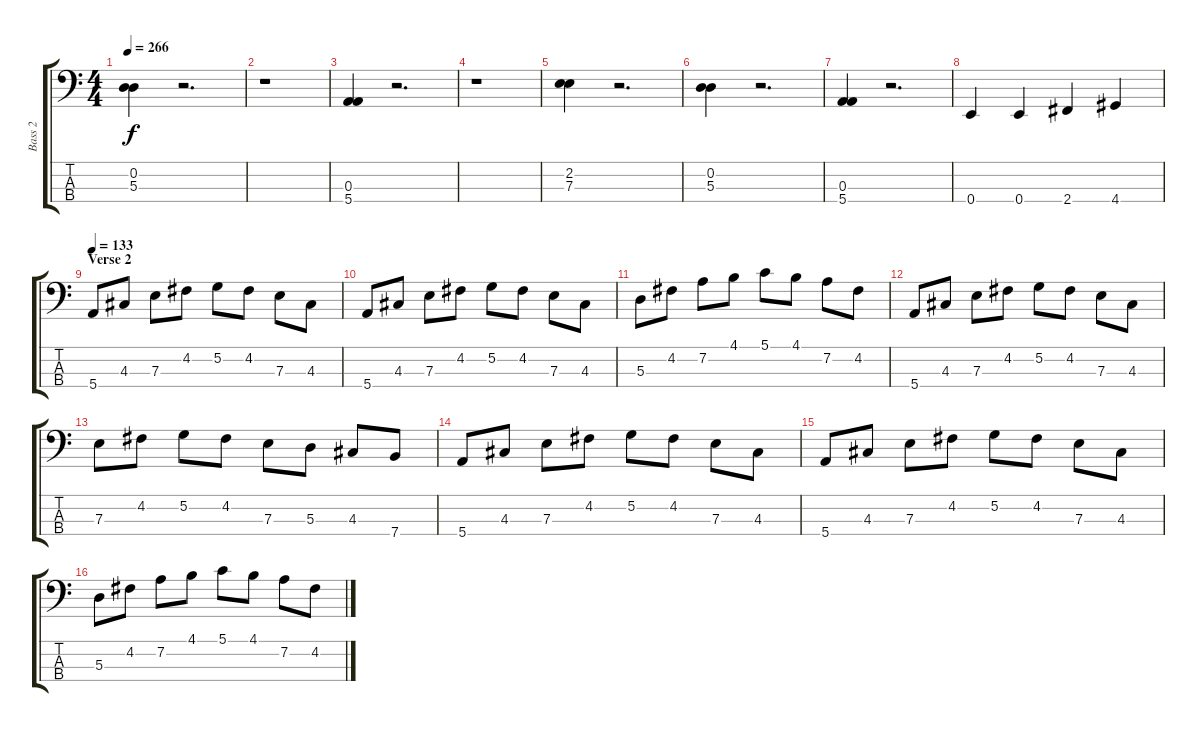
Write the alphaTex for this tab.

\track ("Bass 2" "Bass 2") {instrument slapbass2}
\staff {score tabs}
\tuning (G2 D2 A1 E1) {hide}
\ts (4 4)
\tempo 266
\clef f4
\ks c
(0.2 5.3).4{dy f} r.2{d} |
r.1 |
(0.3 5.4).4 r.2{d} |
r.1 |
(2.2 7.3).4 r.2{d} |
(0.2 5.3).4 r.2{d} |
(0.3 5.4).4 r.2{d} |
0.4.4 0.4.4 2.4.4 4.4.4 |
\section ("" "Verse 2")
\tempo 133
5.4.8 4.3.8 7.3.8 4.2.8 5.2.8 4.2.8 7.3.8 4.3.8 |
5.4.8 4.3.8 7.3.8 4.2.8 5.2.8 4.2.8 7.3.8 4.3.8 |
5.3.8 4.2.8 7.2.8 4.1.8 5.1.8 4.1.8 7.2.8 4.2.8 |
5.4.8 4.3.8 7.3.8 4.2.8 5.2.8 4.2.8 7.3.8 4.3.8 |
7.3.8 4.2.8 5.2.8 4.2.8 7.3.8 5.3.8 4.3.8 7.4.8 |
5.4.8 4.3.8 7.3.8 4.2.8 5.2.8 4.2.8 7.3.8 4.3.8 |
5.4.8 4.3.8 7.3.8 4.2.8 5.2.8 4.2.8 7.3.8 4.3.8 |
5.3.8 4.2.8 7.2.8 4.1.8 5.1.8 4.1.8 7.2.8 4.2.8
